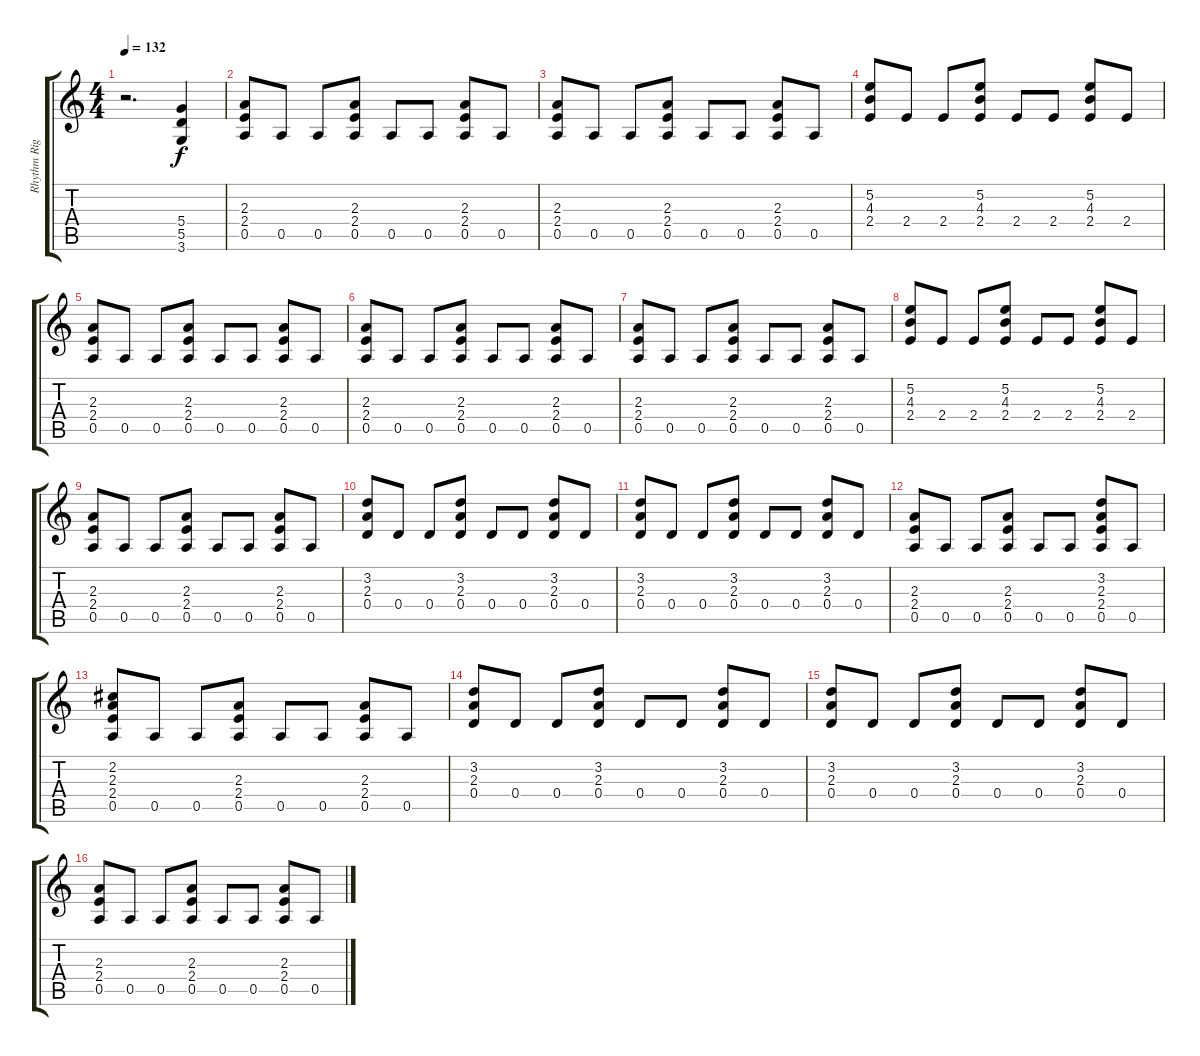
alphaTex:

\track ("Rhythm Right pan" "Rhythm Rig") {instrument distortionguitar}
\staff {score tabs}
\tuning (E4 B3 G3 D3 A2 E2) {hide}
\ts (4 4)
\tempo 132
\clef g2
\ks c
r.2{d dy f instrument distortionguitar} (5.4 5.5 3.6).4 |
(2.3 2.4 0.5).8 0.5.8 0.5.8 (2.3 2.4 0.5).8 0.5.8 0.5.8 (2.3 2.4 0.5).8 0.5.8 |
(2.3 2.4 0.5).8 0.5.8 0.5.8 (2.3 2.4 0.5).8 0.5.8 0.5.8 (2.3 2.4 0.5).8 0.5.8 |
(5.2 4.3 2.4).8 2.4.8 2.4.8 (5.2 4.3 2.4).8 2.4.8 2.4.8 (5.2 4.3 2.4).8 2.4.8 |
(2.3 2.4 0.5).8 0.5.8 0.5.8 (2.3 2.4 0.5).8 0.5.8 0.5.8 (2.3 2.4 0.5).8 0.5.8 |
(2.3 2.4 0.5).8 0.5.8 0.5.8 (2.3 2.4 0.5).8 0.5.8 0.5.8 (2.3 2.4 0.5).8 0.5.8 |
(2.3 2.4 0.5).8 0.5.8 0.5.8 (2.3 2.4 0.5).8 0.5.8 0.5.8 (2.3 2.4 0.5).8 0.5.8 |
(5.2 4.3 2.4).8 2.4.8 2.4.8 (5.2 4.3 2.4).8 2.4.8 2.4.8 (5.2 4.3 2.4).8 2.4.8 |
(2.3 2.4 0.5).8 0.5.8 0.5.8 (2.3 2.4 0.5).8 0.5.8 0.5.8 (2.3 2.4 0.5).8 0.5.8 |
(3.2 2.3 0.4).8 0.4.8 0.4.8 (3.2 2.3 0.4).8 0.4.8 0.4.8 (3.2 2.3 0.4).8 0.4.8 |
(3.2 2.3 0.4).8 0.4.8 0.4.8 (3.2 2.3 0.4).8 0.4.8 0.4.8 (3.2 2.3 0.4).8 0.4.8 |
(2.3 2.4 0.5).8 0.5.8 0.5.8 (2.3 2.4 0.5).8 0.5.8 0.5.8 (3.2 2.3 2.4 0.5).8 0.5.8 |
(2.2 2.3 2.4 0.5).8 0.5.8 0.5.8 (2.3 2.4 0.5).8 0.5.8 0.5.8 (2.3 2.4 0.5).8 0.5.8 |
(3.2 2.3 0.4).8 0.4.8 0.4.8 (3.2 2.3 0.4).8 0.4.8 0.4.8 (3.2 2.3 0.4).8 0.4.8 |
(3.2 2.3 0.4).8 0.4.8 0.4.8 (3.2 2.3 0.4).8 0.4.8 0.4.8 (3.2 2.3 0.4).8 0.4.8 |
(2.3 2.4 0.5).8 0.5.8 0.5.8 (2.3 2.4 0.5).8 0.5.8 0.5.8 (2.3 2.4 0.5).8 0.5.8
